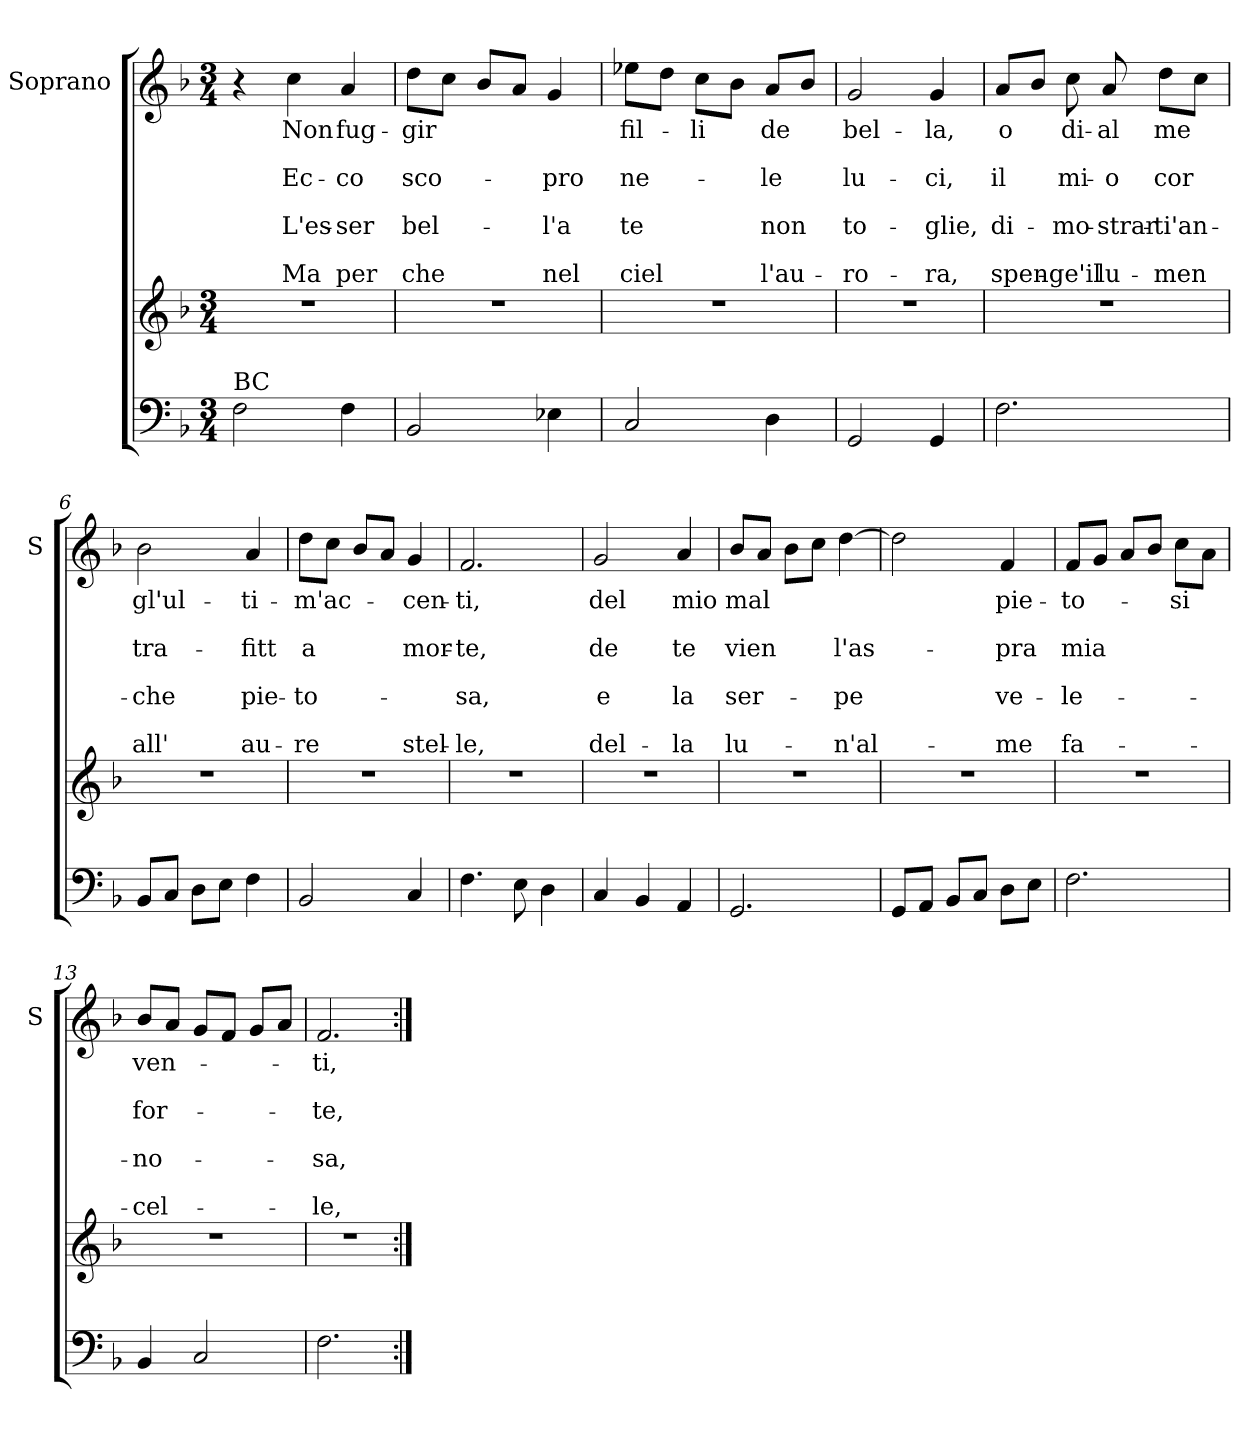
**kern	**kern	**kern	**text	**text	**text	**text	**text	**text	**text
*part2	*part2	*part1	*part1	*part1	*part1	*part1	*part1	*part1	*part1
*staff3	*staff2	*staff1	*staff1	*staff1	*staff1	*staff1	*staff1	*staff1	*staff1
*	*	*I"Soprano	*	*	*	*	*	*	*
*	*	*I'S	*	*	*	*	*	*	*
*clefF4	*clefG2	*clefG2	*	*	*	*	*	*	*
*k[b-]	*k[b-]	*k[b-]	*	*	*	*	*	*	*
*F:	*F:	*F:	*	*	*	*	*	*	*
*M3/4	*M3/4	*M3/4	*	*	*	*	*	*	*
=1	=1	=1	=1	=1	=1	=1	=1	=1	=1
!LO:TX:a:t=BC	!	!	!	!	!	!	!	!	!
2F\	2.r	4r	.	.	.	.	.	.	.
!	!	!	!LO:LY:b	!	!LO:LY:b	!	!LO:LY:b	!	!LO:LY:b
.	.	4cc\	Non	.	Ec-	.	L'es-	.	Ma
!	!	!	!LO:LY:b	!	!LO:LY:b	!	!LO:LY:b	!	!LO:LY:b
4F\	.	4a/	fug-	.	-co	.	-ser	.	per
=2	=2	=2	=2	=2	=2	=2	=2	=2	=2
!	!	!	!LO:LY:b	!	!LO:LY:b	!	!LO:LY:b	!	!LO:LY:b
2BB-/	2.r	8dd\L	-gir	.	sco-	.	bel-	.	che
.	.	8cc\J	.	.	.	.	.	.	.
.	.	8b-/L	.	.	.	.	.	.	.
.	.	8a/J	.	.	.	.	.	.	.
!	!	!	!	!	!LO:LY:b	!	!LO:LY:b	!	!LO:LY:b
4E-X\	.	4g/	.	.	-pro	.	-l'a	.	nel
=3	=3	=3	=3	=3	=3	=3	=3	=3	=3
!	!	!	!LO:LY:b	!	!LO:LY:b	!	!LO:LY:b	!	!LO:LY:b
2C/	2.r	8ee-X\L	fil-	.	ne-	.	te	.	ciel
.	.	8dd\J	.	.	.	.	.	.	.
!	!	!	!LO:LY:b	!	!	!	!	!	!
.	.	8cc\L	-li	.	.	.	.	.	.
.	.	8b-\J	.	.	.	.	.	.	.
!	!	!	!LO:LY:b	!	!LO:LY:b	!	!LO:LY:b	!	!LO:LY:b
4D\	.	8a/L	de	.	-le	.	non	.	l'au-
.	.	8b-/J	.	.	.	.	.	.	.
=4	=4	=4	=4	=4	=4	=4	=4	=4	=4
!	!	!	!LO:LY:b	!	!LO:LY:b	!	!LO:LY:b	!	!LO:LY:b
2GG/	2.r	2g/	bel-	.	lu-	.	to-	.	-ro-
!	!	!	!LO:LY:b	!	!LO:LY:b	!	!LO:LY:b	!	!LO:LY:b
4GG/	.	4g/	-la,	.	-ci,	.	-glie,	.	-ra,
=5	=5	=5	=5	=5	=5	=5	=5	=5	=5
!	!	!	!LO:LY:b	!	!LO:LY:b	!	!LO:LY:b	!	!LO:LY:b
2.F\	2.r	8a/L	o	.	il	.	di-	.	spen-
.	.	8b-/J	.	.	.	.	.	.	.
!	!	!	!LO:LY:b	!	!LO:LY:b	!	!LO:LY:b	!	!LO:LY:b
.	.	8cc\	di-	.	mi-	.	-mo-	.	-ge'il
!	!	!	!LO:LY:b	!	!LO:LY:b	!	!LO:LY:b	!	!LO:LY:b
.	.	8a/	-al	.	-o	.	-strar-	.	lu-
!	!	!	!LO:LY:b	!	!LO:LY:b	!	!LO:LY:b	!	!LO:LY:b
.	.	8dd\L	me	.	cor	.	-ti'an-	.	-men
.	.	8cc\J	.	.	.	.	.	.	.
!!LO:LB:g=z
=6	=6	=6	=6	=6	=6	=6	=6	=6	=6
!	!	!	!LO:LY:b	!	!LO:LY:b	!	!LO:LY:b	!	!LO:LY:b
8BB-/L	2.r	2b-\	gl'ul-	.	tra-	.	-che	.	all'
8C/J	.	.	.	.	.	.	.	.	.
8D\L	.	.	.	.	.	.	.	.	.
8E\J	.	.	.	.	.	.	.	.	.
!	!	!	!LO:LY:b	!	!LO:LY:b	!	!LO:LY:b	!	!LO:LY:b
4F\	.	4a/	-ti-	.	-fitt	.	pie-	.	au-
=7	=7	=7	=7	=7	=7	=7	=7	=7	=7
!	!	!	!LO:LY:b	!	!LO:LY:b	!	!LO:LY:b	!	!LO:LY:b
2BB-/	2.r	8dd\L	-m'ac-	.	a	.	-to-	.	-re
.	.	8cc\J	.	.	.	.	.	.	.
.	.	8b-/L	.	.	.	.	.	.	.
.	.	8a/J	.	.	.	.	.	.	.
!	!	!	!LO:LY:b	!	!LO:LY:b	!	!	!	!LO:LY:b
4C/	.	4g/	-cen-	.	mor-	.	.	.	stel-
=8	=8	=8	=8	=8	=8	=8	=8	=8	=8
!	!	!	!LO:LY:b	!	!LO:LY:b	!	!LO:LY:b	!	!LO:LY:b
4.F\	2.r	2.f/	-ti,	.	-te,	.	-sa,	.	-le,
8E\	.	.	.	.	.	.	.	.	.
4D\	.	.	.	.	.	.	.	.	.
=9	=9	=9	=9	=9	=9	=9	=9	=9	=9
!	!	!	!LO:LY:b	!	!LO:LY:b	!	!LO:LY:b	!	!LO:LY:b
4C/	2.r	2g/	del	.	de	.	e	.	del-
4BB-/	.	.	.	.	.	.	.	.	.
!	!	!	!LO:LY:b	!	!LO:LY:b	!	!LO:LY:b	!	!LO:LY:b
4AA/	.	4a/	mio	.	te	.	la	.	-la
=10	=10	=10	=10	=10	=10	=10	=10	=10	=10
!	!	!	!LO:LY:b	!	!LO:LY:b	!	!LO:LY:b	!	!LO:LY:b
2.GG/	2.r	8b-/L	mal	.	vien	.	ser-	.	lu-
.	.	8a/J	.	.	.	.	.	.	.
.	.	8b-\L	.	.	.	.	.	.	.
.	.	8cc\J	.	.	.	.	.	.	.
!	!	!	!	!	!LO:LY:b	!	!LO:LY:b	!	!LO:LY:b
.	.	[4dd\	.	.	l'as-	.	-pe	.	-n'al-
!!LO:LB:g=z
=11	=11	=11	=11	=11	=11	=11	=11	=11	=11
8GG/L	2.r	2dd\]	.	.	.	.	.	.	.
8AA/J	.	.	.	.	.	.	.	.	.
8BB-/L	.	.	.	.	.	.	.	.	.
8C/J	.	.	.	.	.	.	.	.	.
!	!	!	!LO:LY:b	!	!LO:LY:b	!	!LO:LY:b	!	!LO:LY:b
8D\L	.	4f/	pie-	.	-pra	.	ve-	.	-me
8E\J	.	.	.	.	.	.	.	.	.
=12	=12	=12	=12	=12	=12	=12	=12	=12	=12
!	!	!	!LO:LY:b	!	!LO:LY:b	!	!LO:LY:b	!	!LO:LY:b
2.F\	2.r	8f/L	-to-	.	mia	.	-le-	.	fa-
.	.	8g/J	.	.	.	.	.	.	.
.	.	8a/L	.	.	.	.	.	.	.
.	.	8b-/J	.	.	.	.	.	.	.
!	!	!	!LO:LY:b	!	!	!	!	!	!
.	.	8cc\L	-si	.	.	.	.	.	.
.	.	8a\J	.	.	.	.	.	.	.
=13	=13	=13	=13	=13	=13	=13	=13	=13	=13
!	!	!	!LO:LY:b	!	!LO:LY:b	!	!LO:LY:b	!	!LO:LY:b
4BB-/	2.r	8b-/L	ven-	.	for-	.	-no-	.	-cel-
.	.	8a/J	.	.	.	.	.	.	.
2C/	.	8g/L	.	.	.	.	.	.	.
.	.	8f/J	.	.	.	.	.	.	.
.	.	8g/L	.	.	.	.	.	.	.
.	.	8a/J	.	.	.	.	.	.	.
=14	=14	=14	=14	=14	=14	=14	=14	=14	=14
!	!	!	!LO:LY:b	!	!LO:LY:b	!	!LO:LY:b	!	!LO:LY:b
2.F\	2.r	2.f/	-ti,	.	-te,	.	-sa,	.	-le,
=:|!	=:|!	=:|!	=:|!	=:|!	=:|!	=:|!	=:|!	=:|!	=:|!
*-	*-	*-	*-	*-	*-	*-	*-	*-	*-
